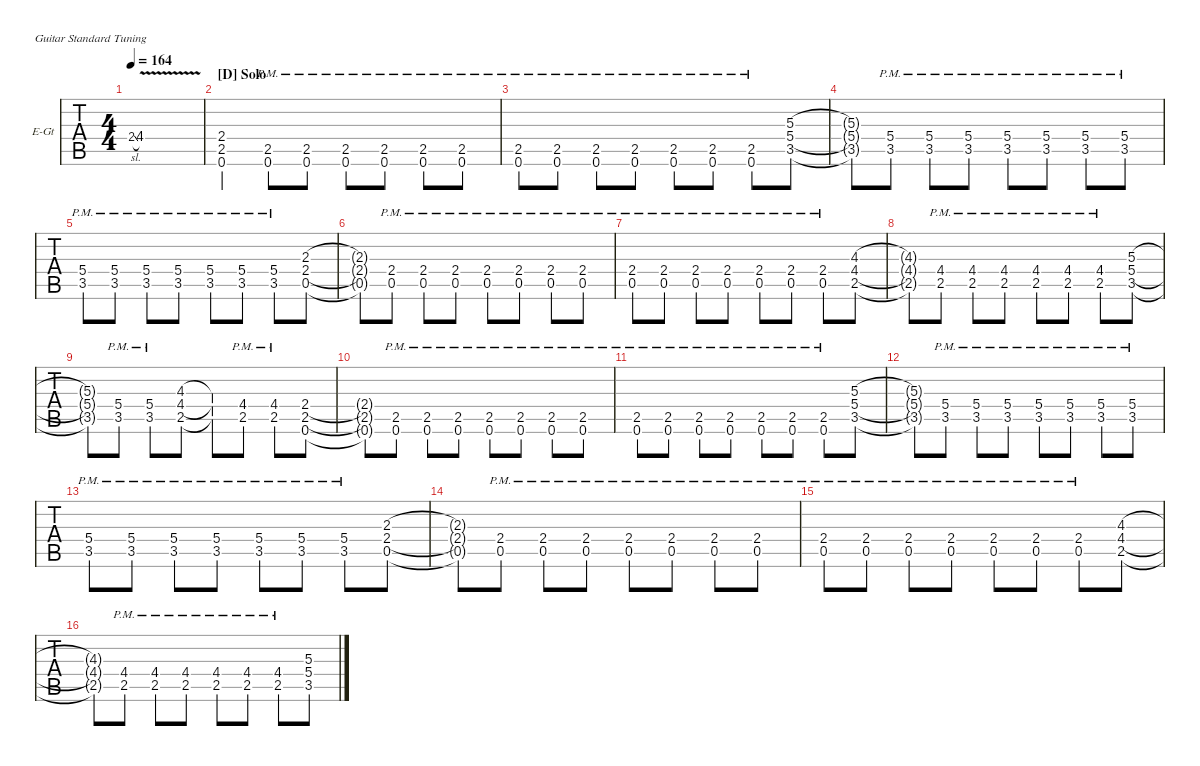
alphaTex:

\defaultSystemsLayout 4
\hideDynamics
\bracketExtendMode groupsimilarinstruments
\firstSystemTrackNameOrientation horizontal
\otherSystemsTrackNameOrientation horizontal
\track ("Guitar I " "E-Gt") {multiBarRest instrument distortionguitar}
\staff {tabs}
\tuning (E4 B3 G3 D3 A2 E2)
\ts (4 4)
\tempo 164
\clef g2
\ks eminor
2.4{sl}.8{gr onbeat dy ff} 4.4{v}.1 |
\section ("D" "Solo")
(0.6 2.5 2.4).4 (0.6{pm} 2.5{pm}).8 (0.6{pm} 2.5{pm}).8 (0.6{pm} 2.5{pm}).8 (0.6{pm} 2.5{pm}).8 (0.6{pm} 2.5{pm}).8 (0.6{pm} 2.5{pm}).8 |
(0.6{pm} 2.5{pm}).8 (0.6{pm} 2.5{pm}).8 (0.6{pm} 2.5{pm}).8 (0.6{pm} 2.5{pm}).8 (0.6{pm} 2.5{pm}).8 (0.6{pm} 2.5{pm}).8 (0.6{pm} 2.5{pm}).8 (3.5 5.4 5.3).8 |
(3.5{t} 5.4{t} 5.3{t}).8 (3.5{pm} 5.4{pm}).8 (3.5{pm} 5.4{pm}).8 (3.5{pm} 5.4{pm}).8 (3.5{pm} 5.4{pm}).8 (3.5{pm} 5.4{pm}).8 (3.5{pm} 5.4{pm}).8 (3.5{pm} 5.4{pm}).8 |
(3.5{pm} 5.4{pm}).8 (3.5{pm} 5.4{pm}).8 (3.5{pm} 5.4{pm}).8 (3.5{pm} 5.4{pm}).8 (3.5{pm} 5.4{pm}).8 (3.5{pm} 5.4{pm}).8 (3.5{pm} 5.4{pm}).8 (0.5 2.4 2.3).8 |
\scale
1.24716 (2.3{t} 2.4{t} 0.5{t}).8 (0.5{pm} 2.4{pm}).8 (0.5{pm} 2.4{pm}).8 (0.5{pm} 2.4{pm}).8 (0.5{pm} 2.4{pm}).8 (0.5{pm} 2.4{pm}).8 (0.5{pm} 2.4{pm}).8 (0.5{pm} 2.4{pm}).8 |
\scale
0.839144 (0.5{pm} 2.4{pm}).8 (0.5{pm} 2.4{pm}).8 (0.5{pm} 2.4{pm}).8 (0.5{pm} 2.4{pm}).8 (0.5{pm} 2.4{pm}).8 (0.5{pm} 2.4{pm}).8 (0.5{pm} 2.4{pm}).8 (2.5 4.4 4.3).8 |
\scale
1.03721 (4.3{t} 4.4{t} 2.5{t}).8 (2.5{pm} 4.4{pm}).8 (2.5{pm} 4.4{pm}).8 (2.5{pm} 4.4{pm}).8 (2.5{pm} 4.4{pm}).8 (2.5{pm} 4.4{pm}).8 (2.5{pm} 4.4{pm}).8 (3.5 5.4 5.3).8 |
\scale
0.938209 (3.5{t} 5.4{t} 5.3{t}).8 (3.5{pm} 5.4{pm}).8 (3.5{pm} 5.4{pm}).8 (2.5 4.4 4.3).8 (2.5{t} 4.4{t} 4.3{t}).8 (2.5{pm} 4.4{pm}).8 (2.5{pm} 4.4{pm}).8 (0.6 2.5 2.4).8 |
\scale
0.938209 (0.6{t} 2.5{t} 2.4{t}).8 (0.6{pm} 2.5{pm}).8 (0.6{pm} 2.5{pm}).8 (0.6{pm} 2.5{pm}).8 (0.6{pm} 2.5{pm}).8 (0.6{pm} 2.5{pm}).8 (0.6{pm} 2.5{pm}).8 (0.6{pm} 2.5{pm}).8 |
\scale
1.11728 (0.6{pm} 2.5{pm}).8 (0.6{pm} 2.5{pm}).8 (0.6{pm} 2.5{pm}).8 (0.6{pm} 2.5{pm}).8 (0.6{pm} 2.5{pm}).8 (0.6{pm} 2.5{pm}).8 (0.6{pm} 2.5{pm}).8 (3.5 5.4 5.3).8 |
\scale
0.960908 (3.5{t} 5.4{t} 5.3{t}).8 (3.5{pm} 5.4{pm}).8 (3.5{pm} 5.4{pm}).8 (3.5{pm} 5.4{pm}).8 (3.5{pm} 5.4{pm}).8 (3.5{pm} 5.4{pm}).8 (3.5{pm} 5.4{pm}).8 (3.5{pm} 5.4{pm}).8 |
\scale
0.960908 (3.5{pm} 5.4{pm}).8 (3.5{pm} 5.4{pm}).8 (3.5{pm} 5.4{pm}).8 (3.5{pm} 5.4{pm}).8 (3.5{pm} 5.4{pm}).8 (3.5{pm} 5.4{pm}).8 (3.5{pm} 5.4{pm}).8 (0.5 2.4 2.3).8 |
\scale
0.960908 (2.3{t} 2.4{t} 0.5{t}).8 (0.5{pm} 2.4{pm}).8 (0.5{pm} 2.4{pm}).8 (0.5{pm} 2.4{pm}).8 (0.5{pm} 2.4{pm}).8 (0.5{pm} 2.4{pm}).8 (0.5{pm} 2.4{pm}).8 (0.5{pm} 2.4{pm}).8 |
\scale
1.11728 (0.5{pm} 2.4{pm}).8 (0.5{pm} 2.4{pm}).8 (0.5{pm} 2.4{pm}).8 (0.5{pm} 2.4{pm}).8 (0.5{pm} 2.4{pm}).8 (0.5{pm} 2.4{pm}).8 (0.5{pm} 2.4{pm}).8 (2.5 4.4 4.3).8 |
\scale
0.960908 (4.3{t} 4.4{t} 2.5{t}).8 (2.5{pm} 4.4{pm}).8 (2.5{pm} 4.4{pm}).8 (2.5{pm} 4.4{pm}).8 (2.5{pm} 4.4{pm}).8 (2.5{pm} 4.4{pm}).8 (2.5{pm} 4.4{pm}).8 (3.5 5.4 5.3).8
